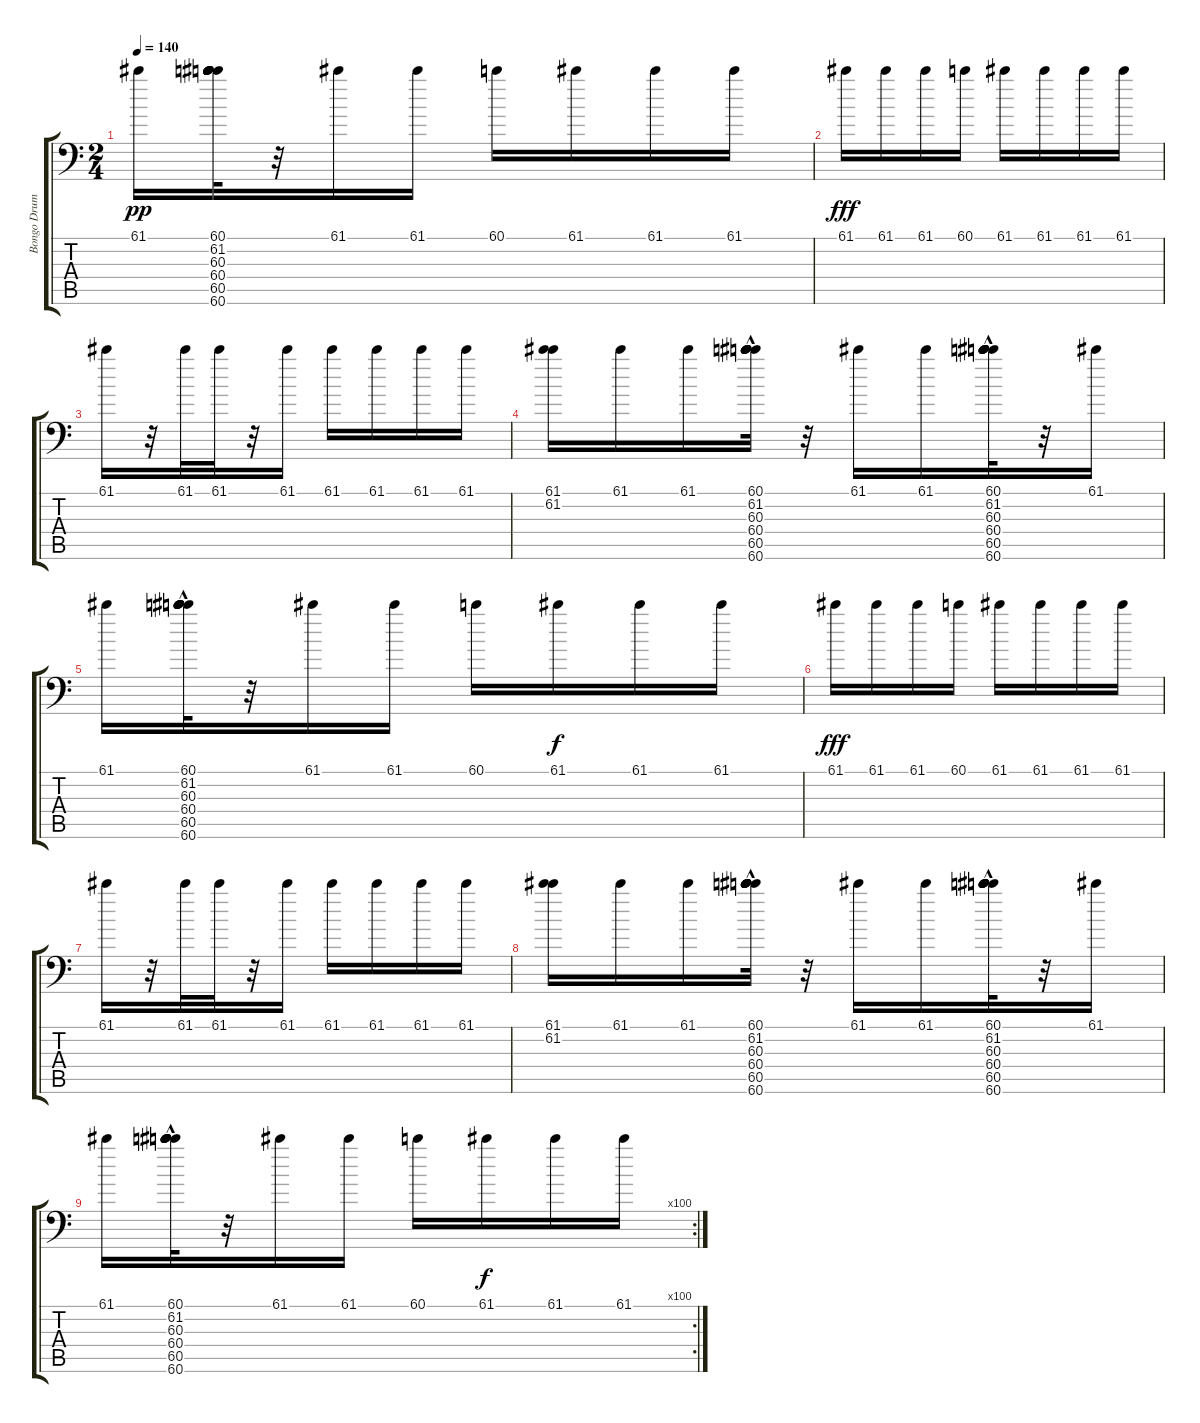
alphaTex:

\track ("Bongo Drums" "Bongo Drum") {instrument acousticgrandpiano}
\staff {score tabs}
\tuning (C-1 C-1 C-1 C-1 C-1 C-1) {hide}
\ts (2 4)
\tempo 140
\clef f4
\ks c
61.1.16{dy pp} (60.1 61.2 60.3 60.4 60.5 60.6).32 r.32 61.1.16 61.1.16 60.1.16 61.1.16 61.1.16 61.1.16 |
61.1.16{dy fff} 61.1.16 61.1.16 60.1.16 61.1.16 61.1.16 61.1.16 61.1.16 |
61.1.16 r.32 61.1.32 61.1.32 r.32 61.1.16 61.1.16 61.1.16 61.1.16 61.1.16 |
(61.1 61.2).16 61.1.16 61.1.16 (60.1 61.2{hac} 60.3{hac} 60.4{hac} 60.5{hac} 60.6{hac}).32 r.32 61.1.16 61.1.16 (60.1{hac} 61.2{hac} 60.3{hac} 60.4{hac} 60.5{hac} 60.6{hac}).32 r.32 61.1.16 |
61.1.16 (60.1{hac} 61.2{hac} 60.3{hac} 60.4{hac} 60.5{hac} 60.6{hac}).32 r.32 61.1.16 61.1.16 60.1.16 61.1.16{dy f} 61.1.16 61.1.16 |
61.1.16{dy fff} 61.1.16 61.1.16 60.1.16 61.1.16 61.1.16 61.1.16 61.1.16 |
61.1.16 r.32 61.1.32 61.1.32 r.32 61.1.16 61.1.16 61.1.16 61.1.16 61.1.16 |
(61.1 61.2).16 61.1.16 61.1.16 (60.1 61.2{hac} 60.3{hac} 60.4{hac} 60.5{hac} 60.6{hac}).32 r.32 61.1.16 61.1.16 (60.1{hac} 61.2{hac} 60.3{hac} 60.4{hac} 60.5{hac} 60.6{hac}).32 r.32 61.1.16 |
\rc 100
61.1.16 (60.1{hac} 61.2{hac} 60.3{hac} 60.4{hac} 60.5{hac} 60.6{hac}).32 r.32 61.1.16 61.1.16 60.1.16 61.1.16{dy f} 61.1.16 61.1.16
